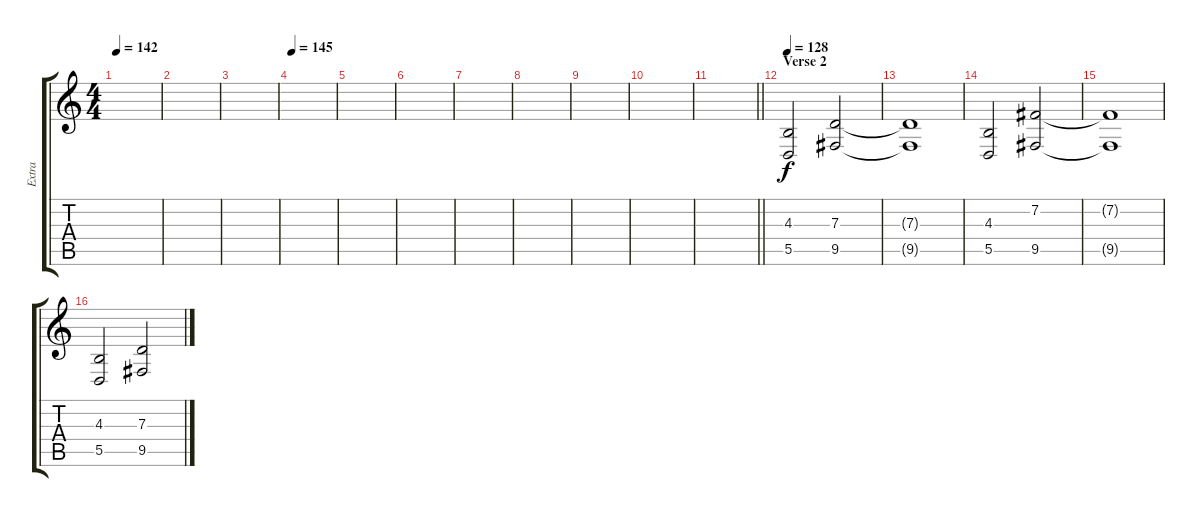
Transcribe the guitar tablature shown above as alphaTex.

\track ("Extra" "Extra") {instrument stringensemble2}
\staff {score tabs}
\tuning (E4 B3 G3 D3 A2 E2) {hide}
\ts (4 4)
\tempo 142
\clef g2
\ks c
|
|
|
\tempo 145
|
|
|
|
|
|
|
\barLineRight lightlight
|
\section ("" "Verse 2")
\tempo 128
(4.3 5.5).2 (7.3 9.5).2 |
(7.3{t} 9.5{t}).1 |
(4.3 5.5).2 (7.2 9.5).2 |
(7.2{t} 9.5{t}).1 |
(4.3 5.5).2 (7.3 9.5).2
